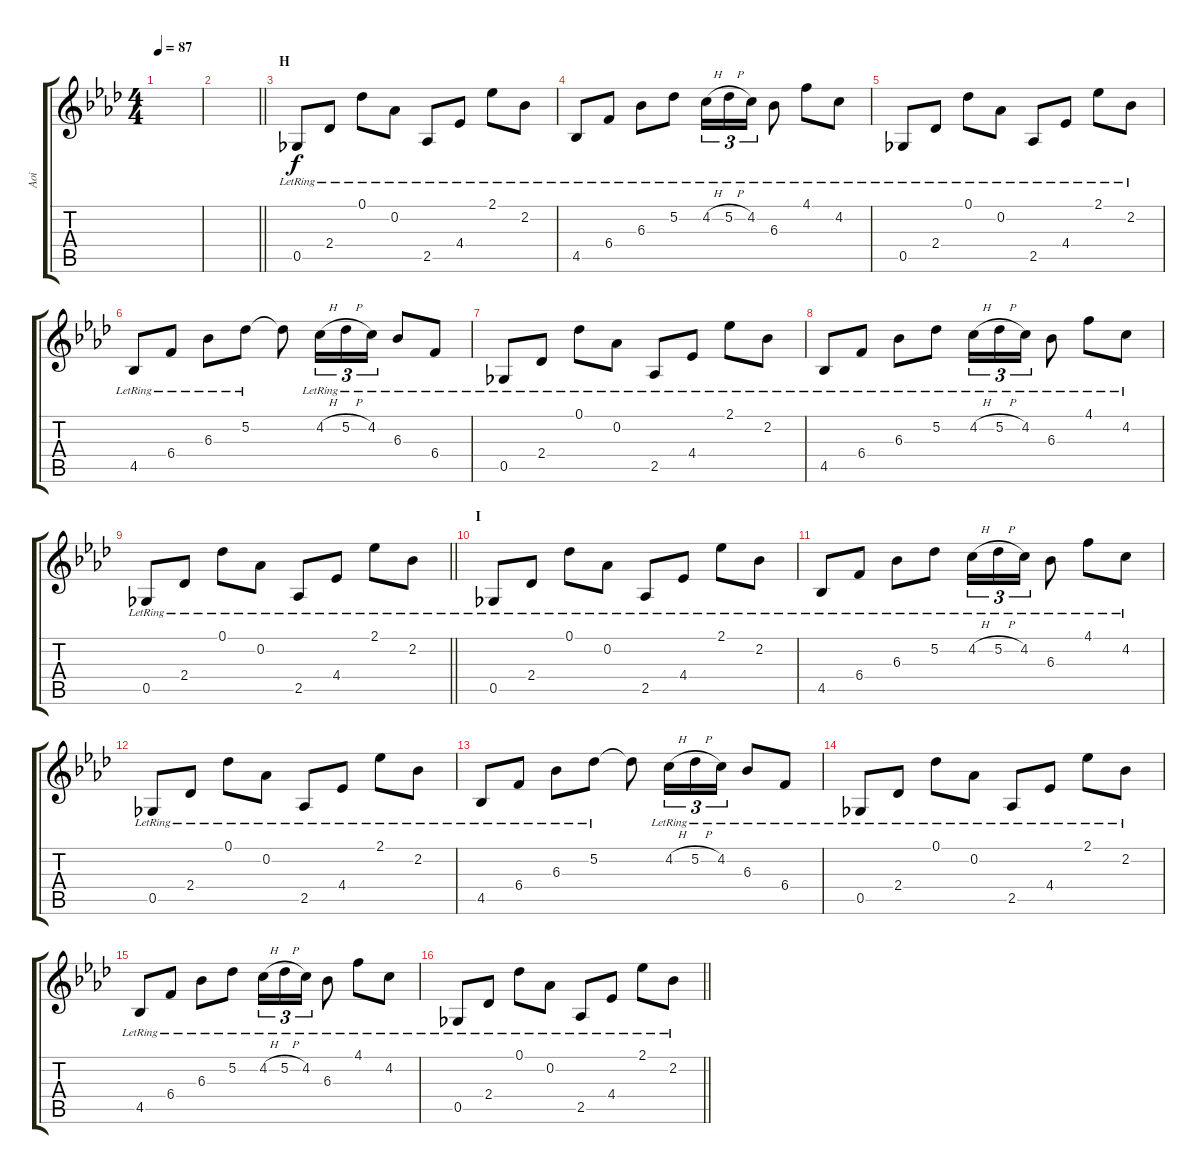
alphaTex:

\track ("Aoi" "Aoi") {instrument overdrivenguitar}
\staff {score tabs}
\tuning (Db4 Ab3 E3 B2 Gb2 B1) {hide}
\ts (4 4)
\tempo 87
\clef g2
\ks ab
|
\barLineRight lightlight
|
\section ("" "H")
0.5{lr}.8 2.4{lr}.8 0.1{lr}.8 0.2{lr}.8 2.5{lr}.8 4.4{lr}.8 2.1{lr}.8 2.2{lr}.8 |
4.5{lr}.8 6.4{lr}.8 6.3{lr}.8 5.2{lr}.8 4.2{h lr}.16{tu (3 2)} 5.2{h lr}.16{tu (3 2)} 4.2{lr}.16{tu (3 2)} 6.3{lr}.8 4.1{lr}.8 4.2{lr}.8 |
0.5{lr}.8 2.4{lr}.8 0.1{lr}.8 0.2{lr}.8 2.5{lr}.8 4.4{lr}.8 2.1{lr}.8 2.2{lr}.8 |
4.5{lr}.8 6.4{lr}.8 6.3{lr}.8 5.2{lr}.8 5.2{t}.8 4.2{h lr}.16{tu (3 2)} 5.2{h lr}.16{tu (3 2)} 4.2{lr}.16{tu (3 2)} 6.3{lr}.8 6.4{lr}.8 |
0.5{lr}.8 2.4{lr}.8 0.1{lr}.8 0.2{lr}.8 2.5{lr}.8 4.4{lr}.8 2.1{lr}.8 2.2{lr}.8 |
4.5{lr}.8 6.4{lr}.8 6.3{lr}.8 5.2{lr}.8 4.2{h lr}.16{tu (3 2)} 5.2{h lr}.16{tu (3 2)} 4.2{lr}.16{tu (3 2)} 6.3{lr}.8 4.1{lr}.8 4.2{lr}.8 |
\barLineRight lightlight
0.5{lr}.8 2.4{lr}.8 0.1{lr}.8 0.2{lr}.8 2.5{lr}.8 4.4{lr}.8 2.1{lr}.8 2.2{lr}.8 |
\section ("" "I")
0.5{lr}.8 2.4{lr}.8 0.1{lr}.8 0.2{lr}.8 2.5{lr}.8 4.4{lr}.8 2.1{lr}.8 2.2{lr}.8 |
4.5{lr}.8 6.4{lr}.8 6.3{lr}.8 5.2{lr}.8 4.2{h lr}.16{tu (3 2)} 5.2{h lr}.16{tu (3 2)} 4.2{lr}.16{tu (3 2)} 6.3{lr}.8 4.1{lr}.8 4.2{lr}.8 |
0.5{lr}.8 2.4{lr}.8 0.1{lr}.8 0.2{lr}.8 2.5{lr}.8 4.4{lr}.8 2.1{lr}.8 2.2{lr}.8 |
4.5{lr}.8 6.4{lr}.8 6.3{lr}.8 5.2{lr}.8 5.2{t}.8 4.2{h lr}.16{tu (3 2)} 5.2{h lr}.16{tu (3 2)} 4.2{lr}.16{tu (3 2)} 6.3{lr}.8 6.4{lr}.8 |
0.5{lr}.8 2.4{lr}.8 0.1{lr}.8 0.2{lr}.8 2.5{lr}.8 4.4{lr}.8 2.1{lr}.8 2.2{lr}.8 |
4.5{lr}.8 6.4{lr}.8 6.3{lr}.8 5.2{lr}.8 4.2{h lr}.16{tu (3 2)} 5.2{h lr}.16{tu (3 2)} 4.2{lr}.16{tu (3 2)} 6.3{lr}.8 4.1{lr}.8 4.2{lr}.8 |
\barLineRight lightlight
0.5{lr}.8 2.4{lr}.8 0.1{lr}.8 0.2{lr}.8 2.5{lr}.8 4.4{lr}.8 2.1{lr}.8 2.2{lr}.8
